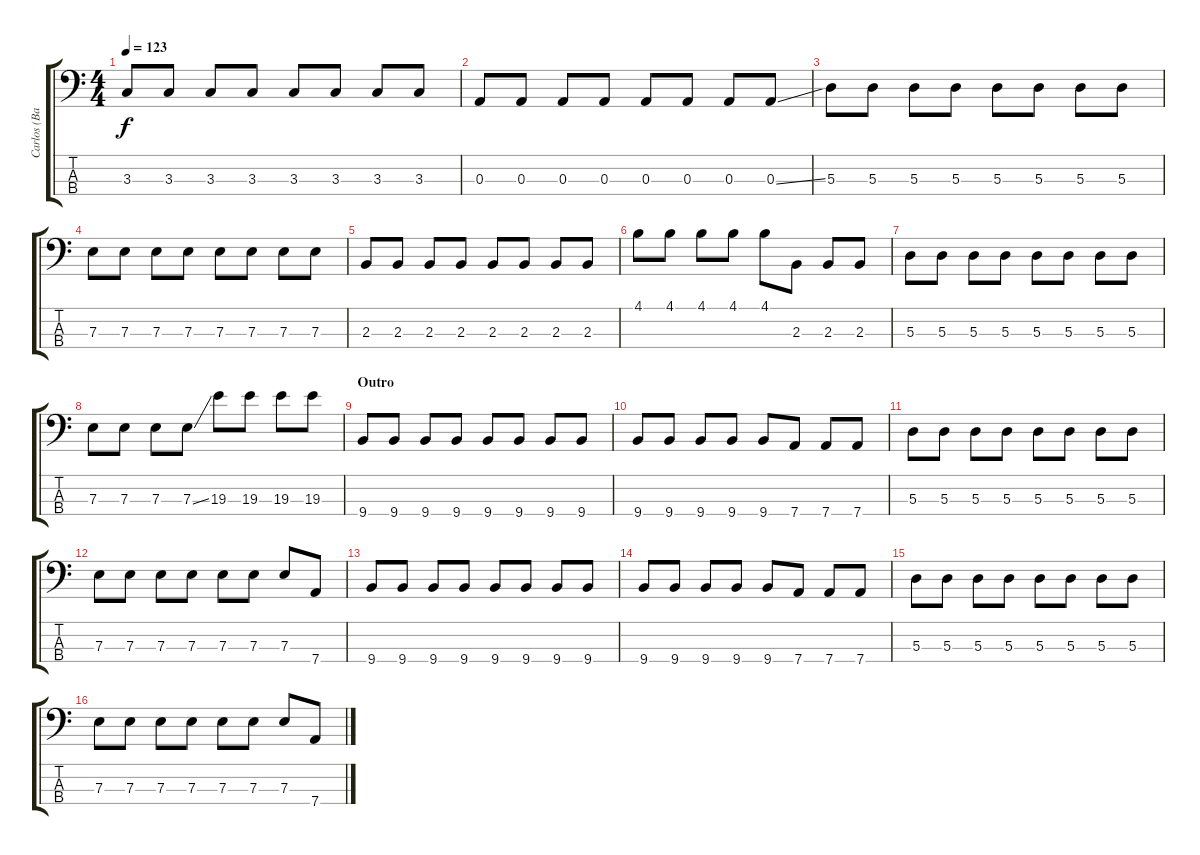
\track ("Carlos (Bass)" "Carlos (Ba") {instrument electricbasspick}
\staff {score tabs}
\tuning (G2 D2 A1 D1) {hide}
\ts (4 4)
\tempo 123
\clef f4
\ks c
3.3.8{dy f} 3.3.8 3.3.8 3.3.8 3.3.8 3.3.8 3.3.8 3.3.8 |
0.3.8 0.3.8 0.3.8 0.3.8 0.3.8 0.3.8 0.3.8 0.3{ss}.8 |
5.3.8 5.3.8 5.3.8 5.3.8 5.3.8 5.3.8 5.3.8 5.3.8 |
7.3.8 7.3.8 7.3.8 7.3.8 7.3.8 7.3.8 7.3.8 7.3.8 |
2.3.8 2.3.8 2.3.8 2.3.8 2.3.8 2.3.8 2.3.8 2.3.8 |
4.1.8 4.1.8 4.1.8 4.1.8 4.1.8 2.3.8 2.3.8 2.3.8 |
5.3.8 5.3.8 5.3.8 5.3.8 5.3.8 5.3.8 5.3.8 5.3.8 |
7.3.8 7.3.8 7.3.8 7.3{ss}.8 19.3.8 19.3.8 19.3.8 19.3.8 |
\section ("" "Outro")
9.4.8 9.4.8 9.4.8 9.4.8 9.4.8 9.4.8 9.4.8 9.4.8 |
9.4.8 9.4.8 9.4.8 9.4.8 9.4.8 7.4.8 7.4.8 7.4.8 |
5.3.8 5.3.8 5.3.8 5.3.8 5.3.8 5.3.8 5.3.8 5.3.8 |
7.3.8 7.3.8 7.3.8 7.3.8 7.3.8 7.3.8 7.3.8 7.4.8 |
9.4.8 9.4.8 9.4.8 9.4.8 9.4.8 9.4.8 9.4.8 9.4.8 |
9.4.8 9.4.8 9.4.8 9.4.8 9.4.8 7.4.8 7.4.8 7.4.8 |
5.3.8 5.3.8 5.3.8 5.3.8 5.3.8 5.3.8 5.3.8 5.3.8 |
7.3.8 7.3.8 7.3.8 7.3.8 7.3.8 7.3.8 7.3.8 7.4.8
